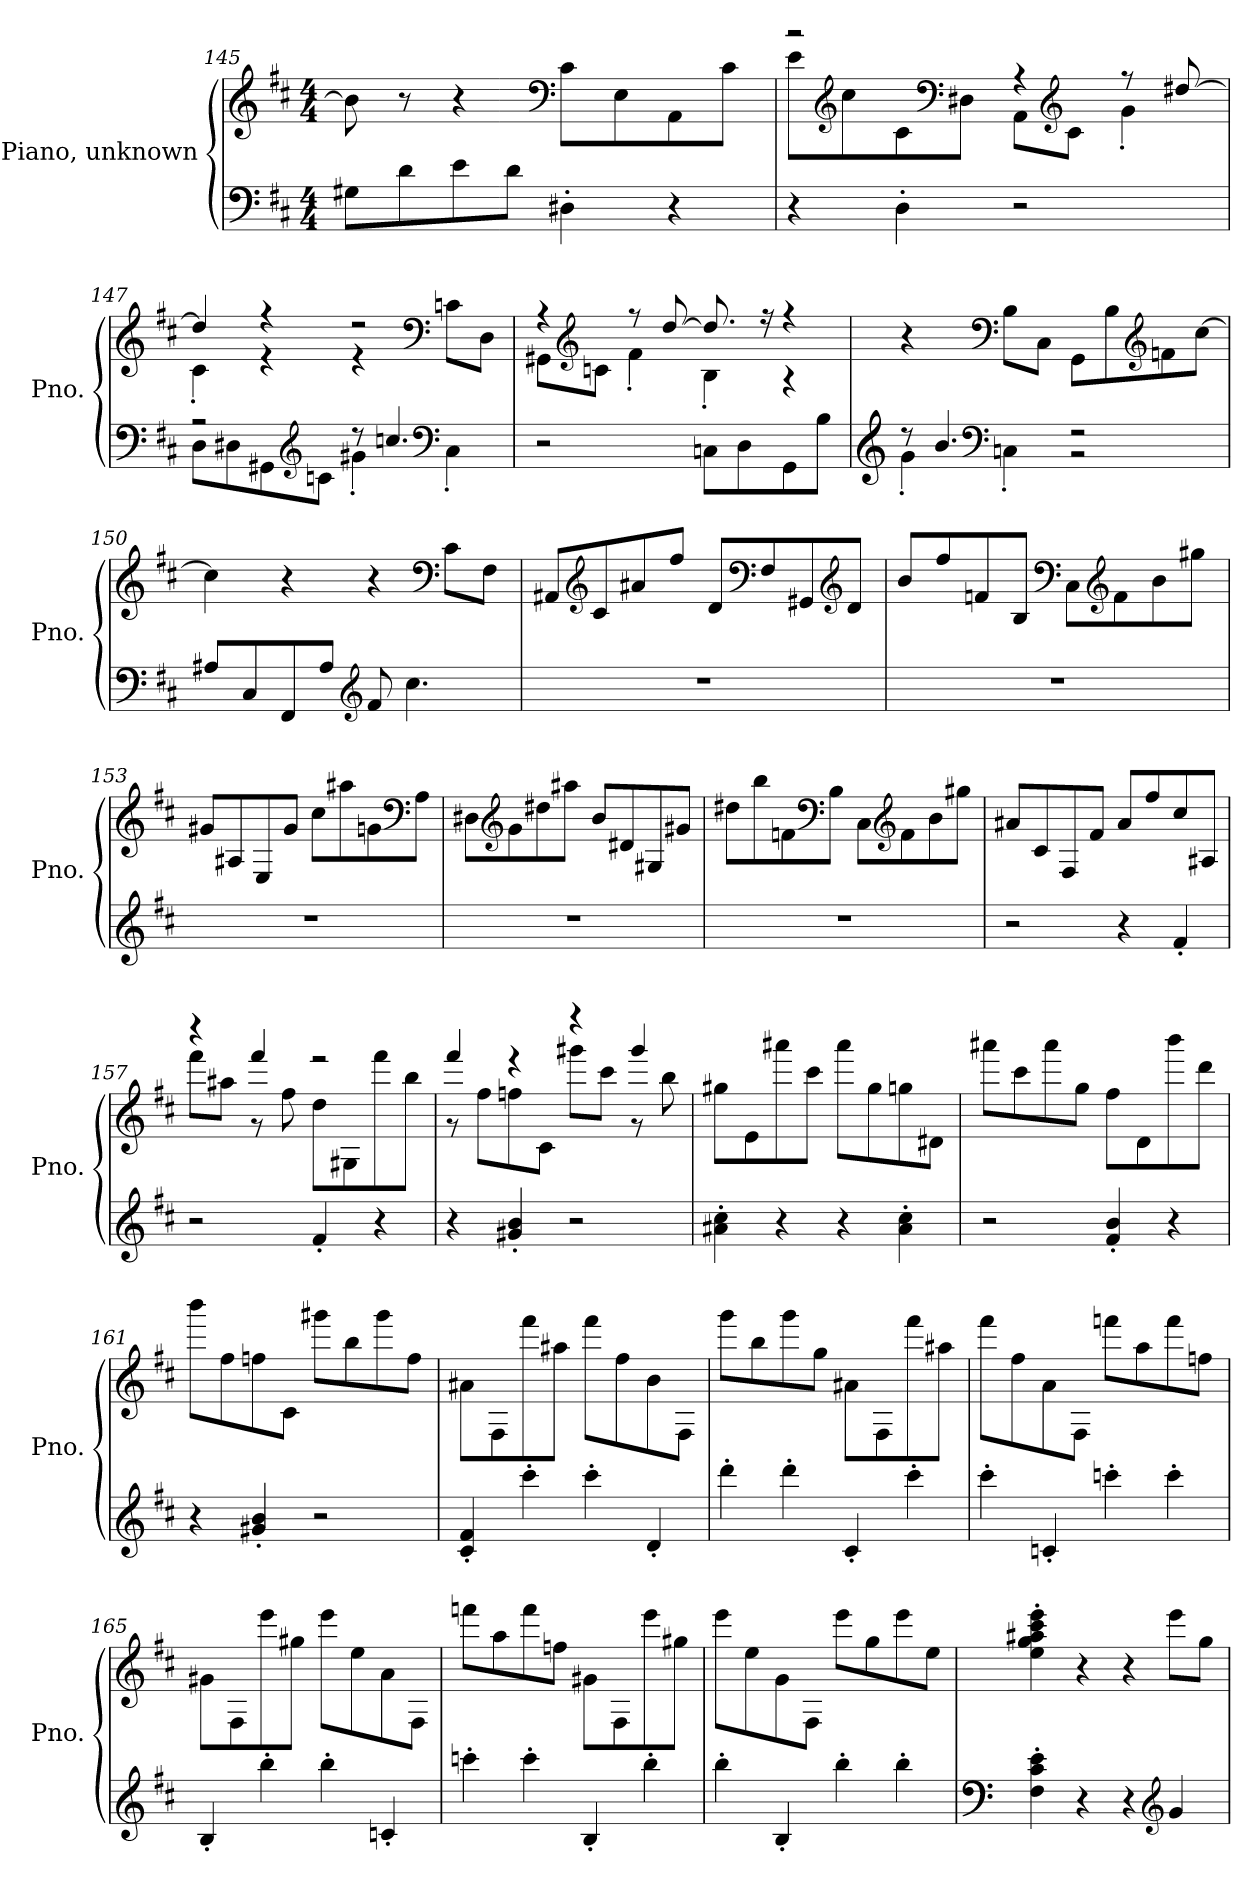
**kern	**kern
*part1	*part1
*staff2	*staff1
*I"Piano, unknown	*
*I'Pno.	*
*clefF4	*clefG2
*k[f#c#]	*k[f#c#]
*M4/4	*M4/4
=145	=145
8G#X\L	8b\]
8d\	8r
8e\	4r
8d\J	.
*	*clefF4
4D#X'\	8c#\L
.	8E\
4r	8AA\
.	8c#\J
=146	=146
*	*^
4r	2r	8e\L
*	*clefG2	*
.	.	8cc#\
4D'\	.	8c#\
*	*clefF4	*
.	.	8D#X\J
2r	4r	8AA\L
*	*clefG2	*
.	.	8c#\J
.	8r	4g'\
.	[8dd#X/	.
!!LO:LB:g=z	!!
=147	=147	=147
*^	*	*
2r	8D\L	4dd#/]	4c#'\
.	8D#X\	.	.
.	8GG#X\	4r	4r
*clefG2	*	*	*
.	8cn\J	.	.
8r	4g#X'\	2r	4r
4.ccn/	.	.	.
*clefF4	*	*clefF4	*
.	4C#'\	.	8cn\L
.	.	.	8D\J
*v	*v	*	*
=148	=148	=148
2r	4r	8GG#X\L
*	*clefG2	*
.	.	8cn\J
.	8r	4f#'\
.	[8dd/	.
8Cn\L	8.dd/]	4B'\
8D\	.	.
.	16r	.
8GG\	4r	4r
8B\J	.	.
*	*v	*v
=149	=149
*clefG2	*
*^	*
8r	4g'\	4r
4.b/	.	.
*clefF4	*	*clefF4
.	4Cn'\	8B\L
.	.	8C#\J
2r	2r	8GG\L
.	.	8B\
*	*	*clefG2
.	.	8fn\
.	.	[8cc#\J
*v	*v	*
!!LO:PB:g=z
=150	=150
8A#X/L	4cc#\]
8C#/	.
8FF#/	4r
8A#/J	.
*clefG2	*
8f#/	4r
4.cc#\	.
*	*clefF4
.	8c#\L
.	8F#\J
=151	=151
1r	8AA#X/L
*	*clefG2
.	8c#/
.	8a#X/
.	8ff#/J
.	8d/L
*	*clefF4
.	8F#/
.	8GG#X/
*	*clefG2
.	8d/J
=152	=152
1r	8b/L
.	8ff#/
.	8fn/
.	8B/J
*	*clefF4
.	8C#\L
*	*clefG2
.	8f\
.	8b\
.	8gg#X\J
!!LO:LB:g=z
=153	=153
1r	8g#X/L
.	8A#X/
.	8E/
.	8g#/J
.	8cc#\L
.	8aa#X\
.	8gn\
*	*clefF4
.	8A#\J
=154	=154
1r	8D#X\L
*	*clefG2
.	8g\
.	8dd#X\
.	8aa#X\J
.	8b/L
.	8d#X/
.	8G#X/
.	8g#X/J
=155	=155
1r	8dd#X\L
.	8bb\
.	8fn\
*	*clefF4
.	8B\J
.	8C#\L
*	*clefG2
.	8f\
.	8b\
.	8gg#X\J
!!LO:LB:g=z
=156	=156
2r	8a#X/L
.	8c#/
.	8F#/
.	8f#/J
4r	8a#/L
.	8ff#/
4f#'/	8cc#/
.	8A#X/J
=157	=157
*	*^
2r	4r	8fff#\L
.	.	8aa#X\J
.	4fff#/	8r
.	.	8ff#\
4f#'/	2r	8dd\L
.	.	8G#X\
4r	.	8fff#\
.	.	8bb\J
=158	=158	=158
4r	4fff#/	8r
.	.	8ff#\L
4g#X/' 4b/'	4r	8ffn\
.	.	8c#\J
2r	4r	8ggg#X\L
.	.	8ccc#\J
.	4ggg#/	8r
.	.	8bb\
*	*v	*v
=159	=159
4a#X\' 4cc#\'	8gg#X\L
.	8e\
4r	8aaa#X\
.	8ccc#\J
4r	8aaa#\L
.	8gg#\
4a#\' 4cc#\'	8ggn\
.	8d#X\J
!!LO:LB:g=z
=160	=160
2r	8aaa#X\L
.	8ccc#\
.	8aaa#\
.	8gg\J
4f#/' 4b/'	8ff#\L
.	8d\
4r	8bbb\
.	8ddd\J
=161	=161
4r	8bbb\L
.	8ff#\
4g#X/' 4b/'	8ffn\
.	8c#\J
2r	8ggg#X\L
.	8bb\
.	8ggg#\
.	8ff\J
=162	=162
4c#/' 4f#/'	8a#X\L
.	8F#\
4ccc#'\	8fff#\
.	8aa#X\J
4ccc#'\	8fff#\L
.	8ff#\
4d'/	8b\
.	8F#\J
=163	=163
4ddd'\	8ggg\L
.	8bb\
4ddd'\	8ggg\
.	8gg\J
4c#'/	8a#X\L
.	8F#\
4ccc#'\	8fff#\
.	8aa#X\J
!!LO:LB:g=z
=164	=164
4ccc#'\	8fff#\L
.	8ff#\
4cn'/	8a\
.	8F#\J
4cccn'\	8fffn\L
.	8aa\
4ccc'\	8fff\
.	8ffn\J
=165	=165
4B'/	8g#X\L
.	8F#\
4bb'\	8eee\
.	8gg#X\J
4bb'\	8eee\L
.	8ee\
4cn'/	8a\
.	8F#\J
=166	=166
4cccn'\	8fffn\L
.	8aa\
4ccc'\	8fff\
.	8ffn\J
4B'/	8g#X\L
.	8F#\
4bb'\	8eee\
.	8gg#X\J
=167	=167
4bb'\	8eee\L
.	8ee\
4B'/	8g\
.	8F#\J
4bb'\	8eee\L
.	8gg\
4bb'\	8eee\
.	8ee\J
!!LO:LB:g=z
=168	=168
*clefF4	*
4F#\' 4c#\' 4e\'	4ee\' 4gg\' 4aa#X\' 4ccc#\' 4eee\'
4r	4r
4r	4r
*clefG2	*
4g/	8eee\L
.	8gg\J
=	=
*-	*-
